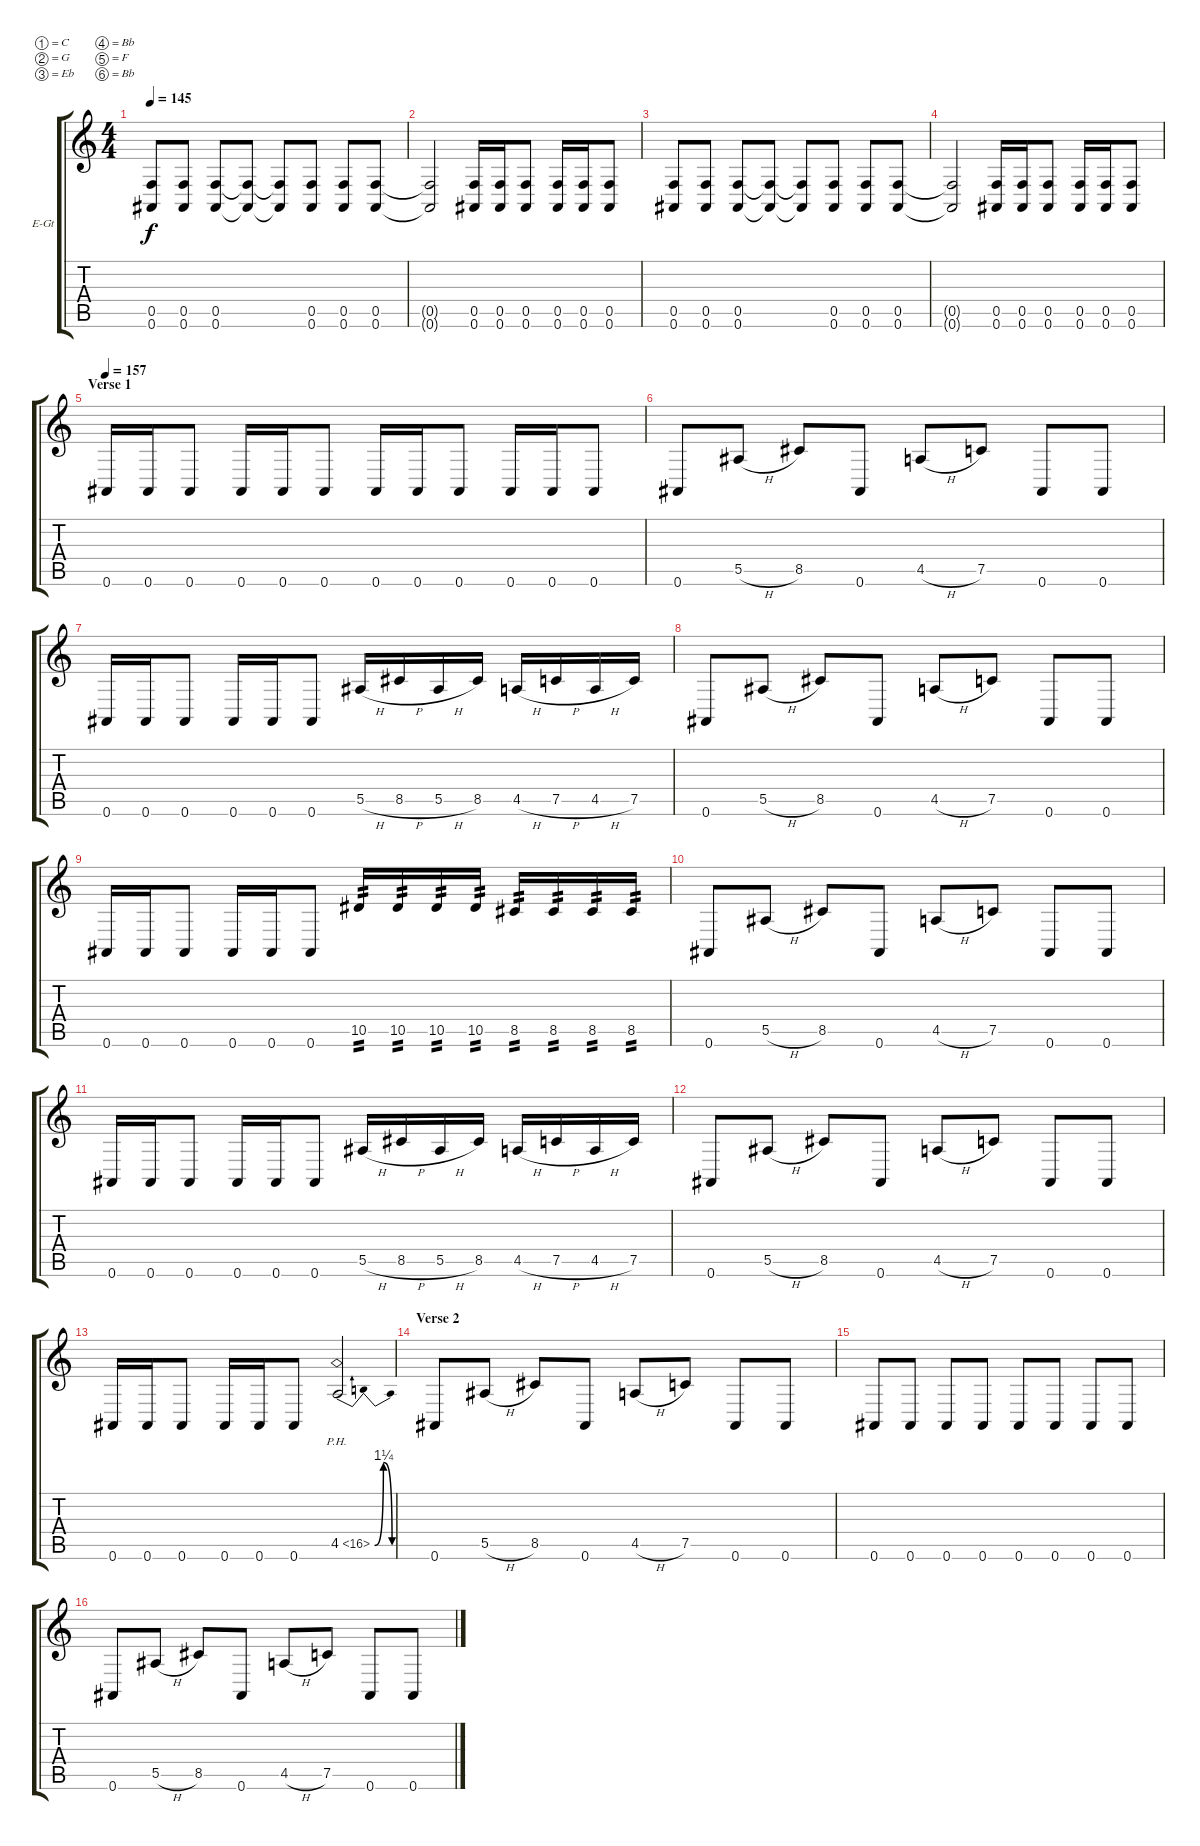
\bracketExtendMode groupsimilarinstruments
\firstSystemTrackNameOrientation horizontal
\otherSystemsTrackNameOrientation horizontal
\track ("Guitar 1" "E-Gt") {instrument distortionguitar}
\staff {score tabs}
\tuning (C4 G3 Eb3 Bb2 F2 Bb1)
\ts (4 4)
\tempo 145
\clef g2
\ks c
(0.5 0.6).8{dy f} (0.5 0.6).8 (0.5 0.6).8 (0.5{t} 0.6{t}).8 (0.5{t} 0.6{t}).8 (0.5 0.6).8 (0.5 0.6).8 (0.5 0.6).8 |
(0.5{t} 0.6{t}).2 (0.5 0.6).16 (0.5 0.6).16 (0.5 0.6).8 (0.5 0.6).16 (0.5 0.6).16 (0.5 0.6).8 |
(0.5 0.6).8 (0.5 0.6).8 (0.5 0.6).8 (0.5{t} 0.6{t}).8 (0.5{t} 0.6{t}).8 (0.5 0.6).8 (0.5 0.6).8 (0.5 0.6).8 |
(0.5{t} 0.6{t}).2 (0.5 0.6).16 (0.5 0.6).16 (0.5 0.6).8 (0.5 0.6).16 (0.5 0.6).16 (0.5 0.6).8 |
\section ("" "Verse 1")
\tempo 157
0.6.16 0.6.16 0.6.8 0.6.16 0.6.16 0.6.8 0.6.16 0.6.16 0.6.8 0.6.16 0.6.16 0.6.8 |
0.6.8 5.5{h}.8 8.5.8 0.6.8 4.5{h}.8 7.5.8 0.6.8 0.6.8 |
0.6.16 0.6.16 0.6.8 0.6.16 0.6.16 0.6.8 5.5{h}.16 8.5{h}.16 5.5{h}.16 8.5.16 4.5{h}.16 7.5{h}.16 4.5{h}.16 7.5.16 |
0.6.8 5.5{h}.8 8.5.8 0.6.8 4.5{h}.8 7.5.8 0.6.8 0.6.8 |
0.6.16 0.6.16 0.6.8 0.6.16 0.6.16 0.6.8 10.5.16{tp 2} 10.5.16{tp 2} 10.5.16{tp 2} 10.5.16{tp 2} 8.5.16{tp 2} 8.5.16{tp 2} 8.5.16{tp 2} 8.5.16{tp 2} |
0.6.8 5.5{h}.8 8.5.8 0.6.8 4.5{h}.8 7.5.8 0.6.8 0.6.8 |
0.6.16 0.6.16 0.6.8 0.6.16 0.6.16 0.6.8 5.5{h}.16 8.5{h}.16 5.5{h}.16 8.5.16 4.5{h}.16 7.5{h}.16 4.5{h}.16 7.5.16 |
0.6.8 5.5{h}.8 8.5.8 0.6.8 4.5{h}.8 7.5.8 0.6.8 0.6.8 |
0.6.16 0.6.16 0.6.8 0.6.16 0.6.16 0.6.8 4.5{be (bendrelease 0 0 30 5 30 5 60 0) ph 12}.2 |
\section ("" "Verse 2")
0.6.8 5.5{h}.8 8.5.8 0.6.8 4.5{h}.8 7.5.8 0.6.8 0.6.8 |
0.6.8 0.6.8 0.6.8 0.6.8 0.6.8 0.6.8 0.6.8 0.6.8 |
0.6.8 5.5{h}.8 8.5.8 0.6.8 4.5{h}.8 7.5.8 0.6.8 0.6.8
